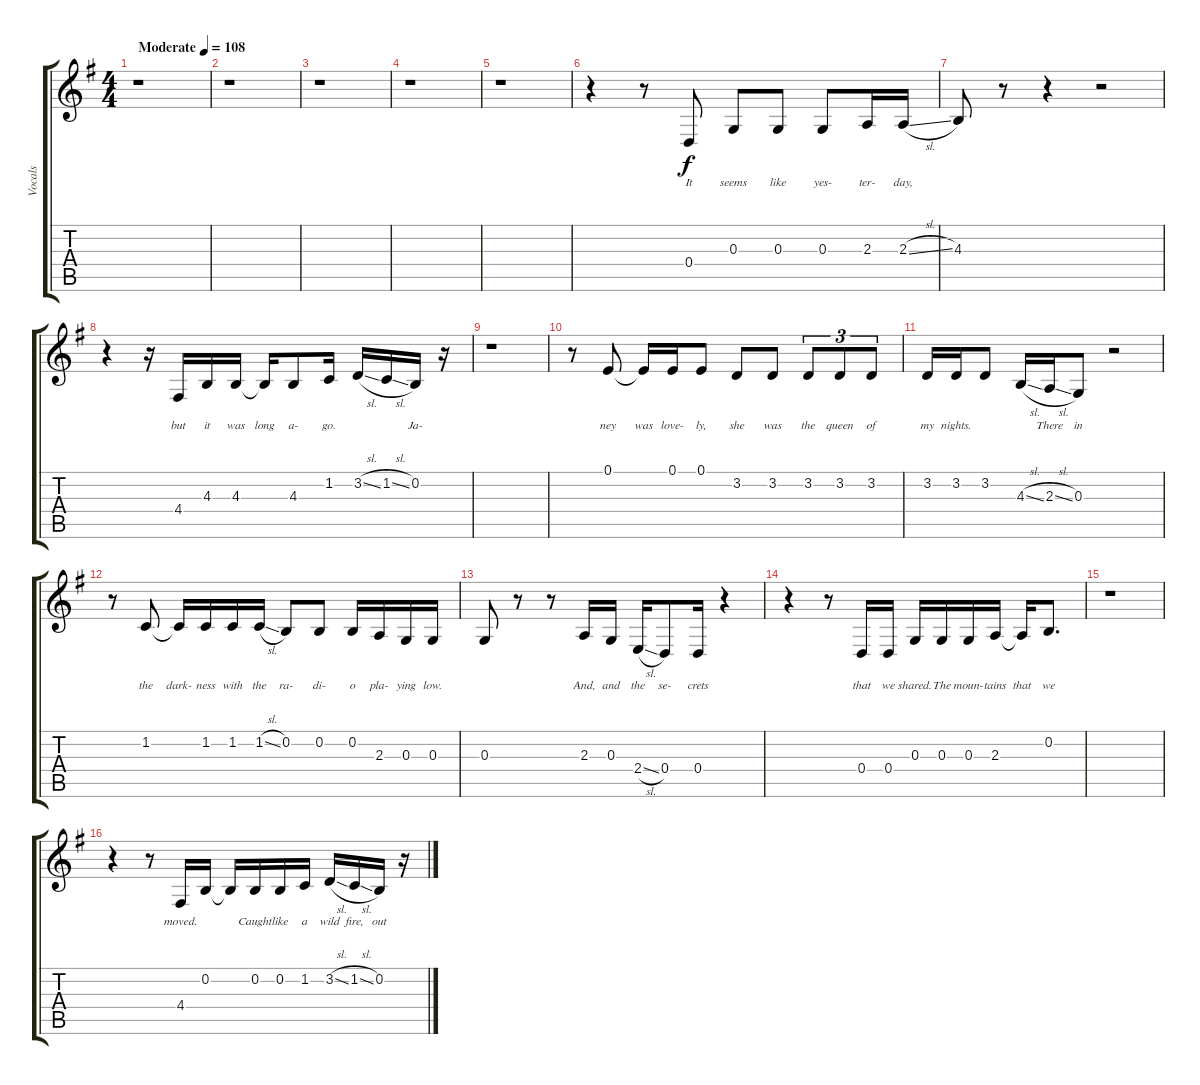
\track ("Vocals" "Vocals") {instrument clarinet}
\staff {score tabs}
\tuning (E4 B3 G3 D3 A2 E2) {hide}
\ts (4 4)
\tempo (108 "Moderate")
\clef g2
\ks g
r.1{dy f instrument clarinet} |
r.1 |
r.1 |
r.1 |
r.1 |
r.4 r.8 0.4.8{lyrics (0 "It") lyrics (1 "") lyrics (2 "") lyrics (3 "") lyrics (4 "")} 0.3.8{lyrics (0 "seems") lyrics (1 "") lyrics (2 "") lyrics (3 "") lyrics (4 "")} 0.3.8{lyrics (0 "like") lyrics (1 "") lyrics (2 "") lyrics (3 "") lyrics (4 "")} 0.3.8{lyrics (0 "yes-") lyrics (1 "") lyrics (2 "") lyrics (3 "") lyrics (4 "")} 2.3.16{lyrics (0 "ter-") lyrics (1 "") lyrics (2 "") lyrics (3 "") lyrics (4 "")} 2.3{sl}.16{lyrics (0 "day,") lyrics (1 "") lyrics (2 "") lyrics (3 "") lyrics (4 "")} |
4.3.8{lyrics (0 "") lyrics (1 "") lyrics (2 "") lyrics (3 "") lyrics (4 "")} r.8 r.4 r.2 |
r.4 r.16 4.4.16{lyrics (0 "but") lyrics (1 "") lyrics (2 "") lyrics (3 "") lyrics (4 "")} 4.3.16{lyrics (0 "it") lyrics (1 "") lyrics (2 "") lyrics (3 "") lyrics (4 "")} 4.3.16{lyrics (0 "was") lyrics (1 "") lyrics (2 "") lyrics (3 "") lyrics (4 "")} 4.3{t}.16{lyrics (0 "long") lyrics (1 "") lyrics (2 "") lyrics (3 "") lyrics (4 "")} 4.3.8{lyrics (0 "a-") lyrics (1 "") lyrics (2 "") lyrics (3 "") lyrics (4 "")} 1.2.16{lyrics (0 "go.") lyrics (1 "") lyrics (2 "") lyrics (3 "") lyrics (4 "")} 3.2{sl}.16{lyrics (0 "") lyrics (1 "") lyrics (2 "") lyrics (3 "") lyrics (4 "")} 1.2{sl}.16{lyrics (0 "") lyrics (1 "") lyrics (2 "") lyrics (3 "") lyrics (4 "")} 0.2.16{lyrics (0 "Ja-") lyrics (1 "") lyrics (2 "") lyrics (3 "") lyrics (4 "")} r.16 |
r.1 |
r.8 0.1.8{lyrics (0 "ney") lyrics (1 "") lyrics (2 "") lyrics (3 "") lyrics (4 "")} 0.1{t}.16{lyrics (0 "was") lyrics (1 "") lyrics (2 "") lyrics (3 "") lyrics (4 "")} 0.1.16{lyrics (0 "love-") lyrics (1 "") lyrics (2 "") lyrics (3 "") lyrics (4 "")} 0.1.8{lyrics (0 "ly,") lyrics (1 "") lyrics (2 "") lyrics (3 "") lyrics (4 "")} 3.2.8{lyrics (0 "she") lyrics (1 "") lyrics (2 "") lyrics (3 "") lyrics (4 "")} 3.2.8{lyrics (0 "was") lyrics (1 "") lyrics (2 "") lyrics (3 "") lyrics (4 "")} 3.2.8{tu (3 2) lyrics (0 "the") lyrics (1 "") lyrics (2 "") lyrics (3 "") lyrics (4 "")} 3.2.8{tu (3 2) lyrics (0 "queen") lyrics (1 "") lyrics (2 "") lyrics (3 "") lyrics (4 "")} 3.2.8{tu (3 2) lyrics (0 "of") lyrics (1 "") lyrics (2 "") lyrics (3 "") lyrics (4 "")} |
3.2.16{lyrics (0 "my") lyrics (1 "") lyrics (2 "") lyrics (3 "") lyrics (4 "")} 3.2.16{lyrics (0 "nights.") lyrics (1 "") lyrics (2 "") lyrics (3 "") lyrics (4 "")} 3.2.8{lyrics (0 "") lyrics (1 "") lyrics (2 "") lyrics (3 "") lyrics (4 "")} 4.3{sl}.16{lyrics (0 "") lyrics (1 "") lyrics (2 "") lyrics (3 "") lyrics (4 "")} 2.3{sl}.16{lyrics (0 "There") lyrics (1 "") lyrics (2 "") lyrics (3 "") lyrics (4 "")} 0.3.8{lyrics (0 "in") lyrics (1 "") lyrics (2 "") lyrics (3 "") lyrics (4 "")} r.2 |
r.8 1.2.8{lyrics (0 "the") lyrics (1 "") lyrics (2 "") lyrics (3 "") lyrics (4 "")} 1.2{t}.16{lyrics (0 "dark-") lyrics (1 "") lyrics (2 "") lyrics (3 "") lyrics (4 "")} 1.2.16{lyrics (0 "ness") lyrics (1 "") lyrics (2 "") lyrics (3 "") lyrics (4 "")} 1.2.16{lyrics (0 "with") lyrics (1 "") lyrics (2 "") lyrics (3 "") lyrics (4 "")} 1.2{sl}.16{lyrics (0 "the") lyrics (1 "") lyrics (2 "") lyrics (3 "") lyrics (4 "")} 0.2.8{lyrics (0 "ra-") lyrics (1 "") lyrics (2 "") lyrics (3 "") lyrics (4 "")} 0.2.8{lyrics (0 "di-") lyrics (1 "") lyrics (2 "") lyrics (3 "") lyrics (4 "")} 0.2.16{lyrics (0 "o") lyrics (1 "") lyrics (2 "") lyrics (3 "") lyrics (4 "")} 2.3.16{lyrics (0 "pla-") lyrics (1 "") lyrics (2 "") lyrics (3 "") lyrics (4 "")} 0.3.16{lyrics (0 "ying") lyrics (1 "") lyrics (2 "") lyrics (3 "") lyrics (4 "")} 0.3.16{lyrics (0 "low.") lyrics (1 "") lyrics (2 "") lyrics (3 "") lyrics (4 "")} |
0.3.8{lyrics (0 "") lyrics (1 "") lyrics (2 "") lyrics (3 "") lyrics (4 "")} r.8 r.8 2.3.16{lyrics (0 "And,") lyrics (1 "") lyrics (2 "") lyrics (3 "") lyrics (4 "")} 0.3.16{lyrics (0 "and") lyrics (1 "") lyrics (2 "") lyrics (3 "") lyrics (4 "")} 2.4{sl}.16{lyrics (0 "the") lyrics (1 "") lyrics (2 "") lyrics (3 "") lyrics (4 "")} 0.4.8{lyrics (0 "se-") lyrics (1 "") lyrics (2 "") lyrics (3 "") lyrics (4 "")} 0.4.16{lyrics (0 "crets") lyrics (1 "") lyrics (2 "") lyrics (3 "") lyrics (4 "")} r.4 |
r.4 r.8 0.4.16{lyrics (0 "that") lyrics (1 "") lyrics (2 "") lyrics (3 "") lyrics (4 "")} 0.4.16{lyrics (0 "we") lyrics (1 "") lyrics (2 "") lyrics (3 "") lyrics (4 "")} 0.3.16{lyrics (0 "shared.") lyrics (1 "") lyrics (2 "") lyrics (3 "") lyrics (4 "")} 0.3.16{lyrics (0 "The") lyrics (1 "") lyrics (2 "") lyrics (3 "") lyrics (4 "")} 0.3.16{lyrics (0 "moun-") lyrics (1 "") lyrics (2 "") lyrics (3 "") lyrics (4 "")} 2.3.16{lyrics (0 "tains") lyrics (1 "") lyrics (2 "") lyrics (3 "") lyrics (4 "")} 2.3{t}.16{lyrics (0 "that") lyrics (1 "") lyrics (2 "") lyrics (3 "") lyrics (4 "")} 0.2.8{d lyrics (0 "we") lyrics (1 "") lyrics (2 "") lyrics (3 "") lyrics (4 "")} |
r.1 |
r.4 r.8 4.4.16{lyrics (0 "moved.") lyrics (1 "") lyrics (2 "") lyrics (3 "") lyrics (4 "")} 0.2.16{lyrics (0 "") lyrics (1 "") lyrics (2 "") lyrics (3 "") lyrics (4 "")} 0.2{t}.16{lyrics (0 "") lyrics (1 "") lyrics (2 "") lyrics (3 "") lyrics (4 "")} 0.2.16{lyrics (0 "Caught") lyrics (1 "") lyrics (2 "") lyrics (3 "") lyrics (4 "")} 0.2.16{lyrics (0 "like") lyrics (1 "") lyrics (2 "") lyrics (3 "") lyrics (4 "")} 1.2.16{lyrics (0 "a") lyrics (1 "") lyrics (2 "") lyrics (3 "") lyrics (4 "")} 3.2{sl}.16{lyrics (0 "wild") lyrics (1 "") lyrics (2 "") lyrics (3 "") lyrics (4 "")} 1.2{sl}.16{lyrics (0 "fire,") lyrics (1 "") lyrics (2 "") lyrics (3 "") lyrics (4 "")} 0.2.16{lyrics (0 "out") lyrics (1 "") lyrics (2 "") lyrics (3 "") lyrics (4 "")} r.16
